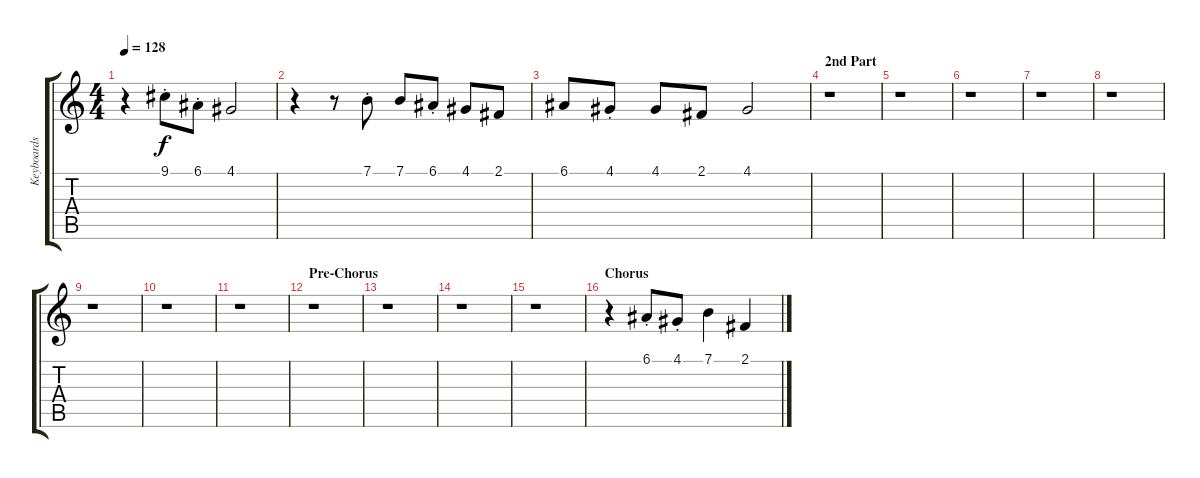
\track ("Keyboards - Nils Neumann" "Keyboards ") {instrument brasssection}
\staff {score tabs}
\tuning (E4 B3 G3 D3 A2 E2) {hide}
\ts (4 4)
\tempo 128
\clef g2
\ks c
r.4{dy f} 9.1{st}.8 6.1{st}.8 4.1.2 |
r.4 r.8 7.1{st}.8 7.1.8 6.1{st}.8 4.1.8 2.1.8 |
6.1.8 4.1{st}.8 4.1.8 2.1.8 4.1.2 |
\section ("" "2nd Part")
r.1 |
r.1 |
r.1 |
r.1 |
r.1 |
r.1 |
r.1 |
r.1 |
\section ("" "Pre-Chorus")
r.1 |
r.1 |
r.1 |
r.1 |
\section ("" "Chorus")
r.4 6.1{st}.8 4.1{st}.8 7.1.4 2.1.4
